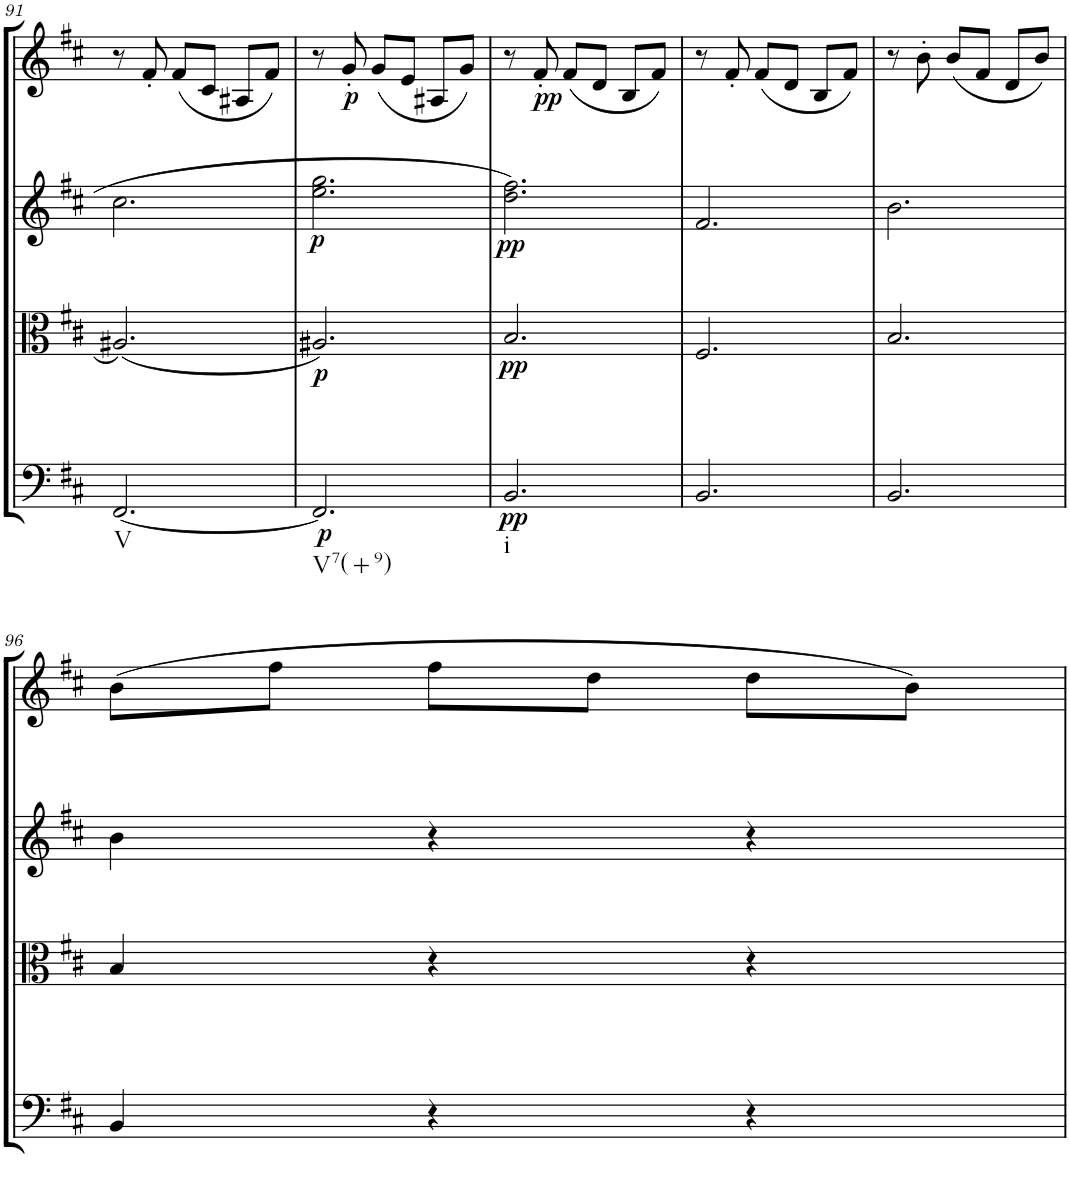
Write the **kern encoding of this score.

**kern	**dynam	**kern	**dynam	**kern	**dynam	**kern	**dynam
*part4	*part4	*part3	*part3	*part2	*part2	*part1	*part1
*staff4	*staff4	*staff3	*staff3	*staff2	*staff2	*staff1	*staff1
*I"Cello	*	*I"Viola	*	*I"2nd Violin	*	*I"1st Violin	*
*	*	*I'Vla	*	*I'Vln	*	*I'Vln	*
!!LO:PB:g=z
*clefF4	*	*clefC3	*	*clefG2	*	*clefG2	*
*k[f#c#]	*	*k[f#c#]	*	*k[f#c#]	*	*k[f#c#]	*
*M3/4	*	*M3/4	*	*M3/4	*	*M3/4	*
=91	=91	=91	=91	=91	=91	=91	=91
!LO:TX:b:t=V	!	!	!	!	!	!	!
[2.FF#/	.	(2.A#X/	.	2.cc#\	.	8r	.
.	.	.	.	.	.	8f#'/	.
.	.	.	.	.	.	(8f#/L	.
.	.	.	.	.	.	8c#/J	.
.	.	.	.	.	.	8A#X/L	.
.	.	.	.	.	.	8f#/J)	.
=92	=92	=92	=92	=92	=92	=92	=92
!LO:TX:b:t=V7(+9)	!	!	!	!	!	!	!
!	!LO:DY:b	!	!LO:DY:b	!	!LO:DY:b	!	!
2.FF#/]	p	2.A#X/)	p	2.ee\ 2.gg\	p	8r	.
!	!	!	!	!	!	!	!LO:DY:b
.	.	.	.	.	.	8g'/	p
.	.	.	.	.	.	(8g/L	.
.	.	.	.	.	.	8e/J	.
.	.	.	.	.	.	8A#X/L	.
.	.	.	.	.	.	8g/J)	.
=93	=93	=93	=93	=93	=93	=93	=93
!LO:TX:b:t=i	!	!	!	!	!	!	!
!	!LO:DY:b	!	!LO:DY:b	!	!LO:DY:b	!	!
2.BB/	pp	2.B/	pp	2.dd\ 2.ff#\	pp	8r	.
!	!	!	!	!	!	!	!LO:DY:b
.	.	.	.	.	.	8f#'/	pp
.	.	.	.	.	.	(8f#/L	.
.	.	.	.	.	.	8d/J	.
.	.	.	.	.	.	8B/L	.
.	.	.	.	.	.	8f#/J)	.
=94	=94	=94	=94	=94	=94	=94	=94
2.BB/	.	2.F#/	.	2.f#/	.	8r	.
.	.	.	.	.	.	8f#'/	.
.	.	.	.	.	.	(8f#/L	.
.	.	.	.	.	.	8d/J	.
.	.	.	.	.	.	8B/L	.
.	.	.	.	.	.	8f#/J)	.
=95	=95	=95	=95	=95	=95	=95	=95
2.BB/	.	2.B/	.	2.b\	.	8r	.
.	.	.	.	.	.	8b'\	.
.	.	.	.	.	.	(8b/L	.
.	.	.	.	.	.	8f#/J	.
.	.	.	.	.	.	8d/L	.
.	.	.	.	.	.	8b/J)	.
!!LO:LB:g=z
=96	=96	=96	=96	=96	=96	=96	=96
4BB/	.	4B/	.	4b\	.	(8b\L	.
.	.	.	.	.	.	8ff#\J	.
4r	.	4r	.	4r	.	8ff#\L	.
.	.	.	.	.	.	8dd\J	.
4r	.	4r	.	4r	.	8dd\L	.
.	.	.	.	.	.	8b\J)	.
=	=	=	=	=	=	=	=
*-	*-	*-	*-	*-	*-	*-	*-
